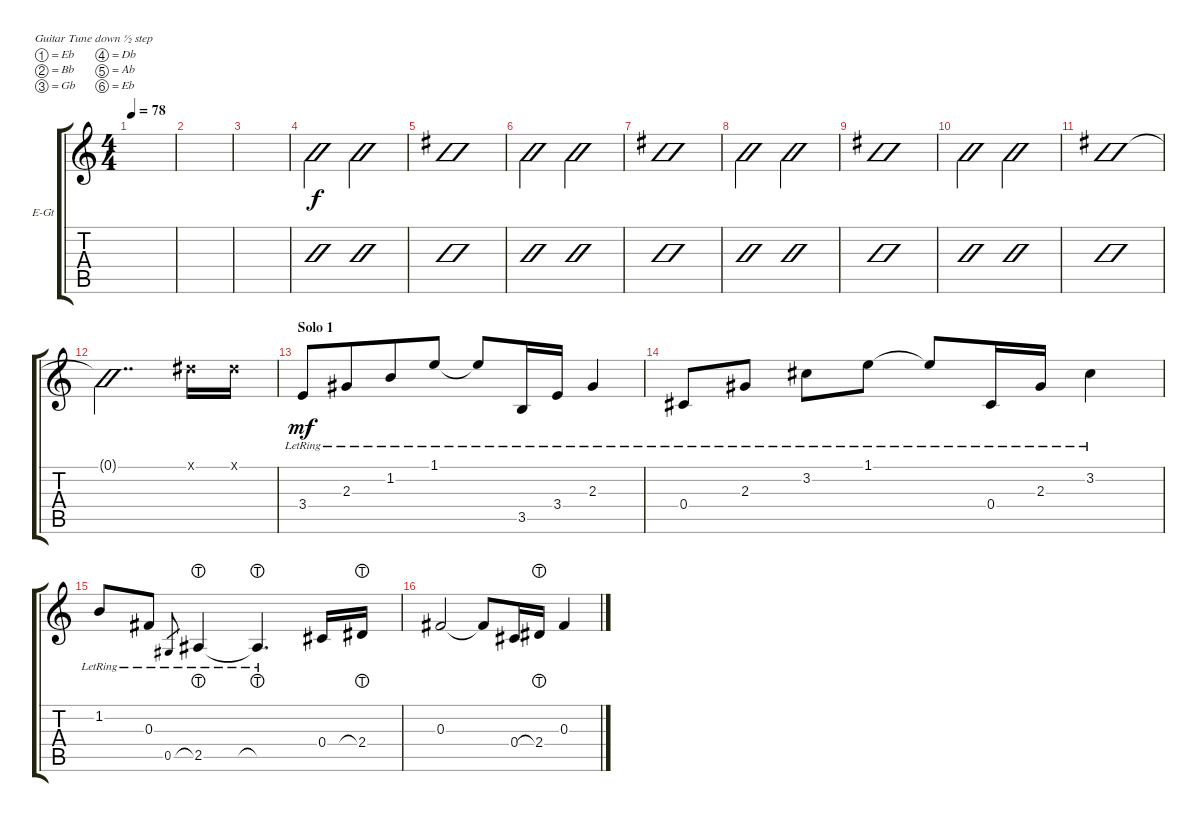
\defaultSystemsLayout 4
\bracketExtendMode groupsimilarinstruments
\firstSystemTrackNameOrientation horizontal
\otherSystemsTrackNameOrientation horizontal
\track ("Electric Guitar 4" "E-Gt") {instrument electricguitarclean}
\staff {score tabs}
\tuning (Eb4 Bb3 Gb3 Db3 Ab2 Eb2)
\ts (4 4)
\tempo 78
\clef g2
\scale
0.333333
\ks c
|
\scale
0.333333 |
\scale
0.333333 |
\scale
0.333333 1.2.2{slashed} 1.2.2{slashed} |
\scale
0.333333 0.1.1{slashed} |
\scale
0.333333 1.2.2{slashed} 1.2.2{slashed} |
\scale
0.333333 0.1.1{slashed} |
\scale
0.333333 1.2.2{slashed} 1.2.2{slashed} |
0.1.1{slashed} |
1.2.2{slashed} 1.2.2{slashed} |
0.1.1{slashed} |
0.1{t}.2{dd slashed} 0.1{x}.16 0.1{x}.16 |
\section ("" "Solo 1")
3.4{lr}.8{dy mf beam merge} 2.3{lr}.8{beam merge} 1.2{lr}.8{beam merge} 1.1{lr}.8 1.1{lr t}.8 3.5{lr}.16 3.4{lr}.16 2.3{lr}.4 |
0.4{lr}.8 2.3{lr}.8 3.2{lr}.8 1.1{lr}.8 1.1{lr t}.8 0.4{lr}.16 2.3{lr}.16 3.2{lr}.4 |
1.2{lr}.8 0.3{lr}.8 0.5{lr}.8{gr} 2.5{lht lr}.4 2.5{lht lr t}.4{d} 0.4.16 2.4{lht}.16 |
0.3.2 0.3{t}.8 0.4.16 2.4{lht}.16 0.3.4
